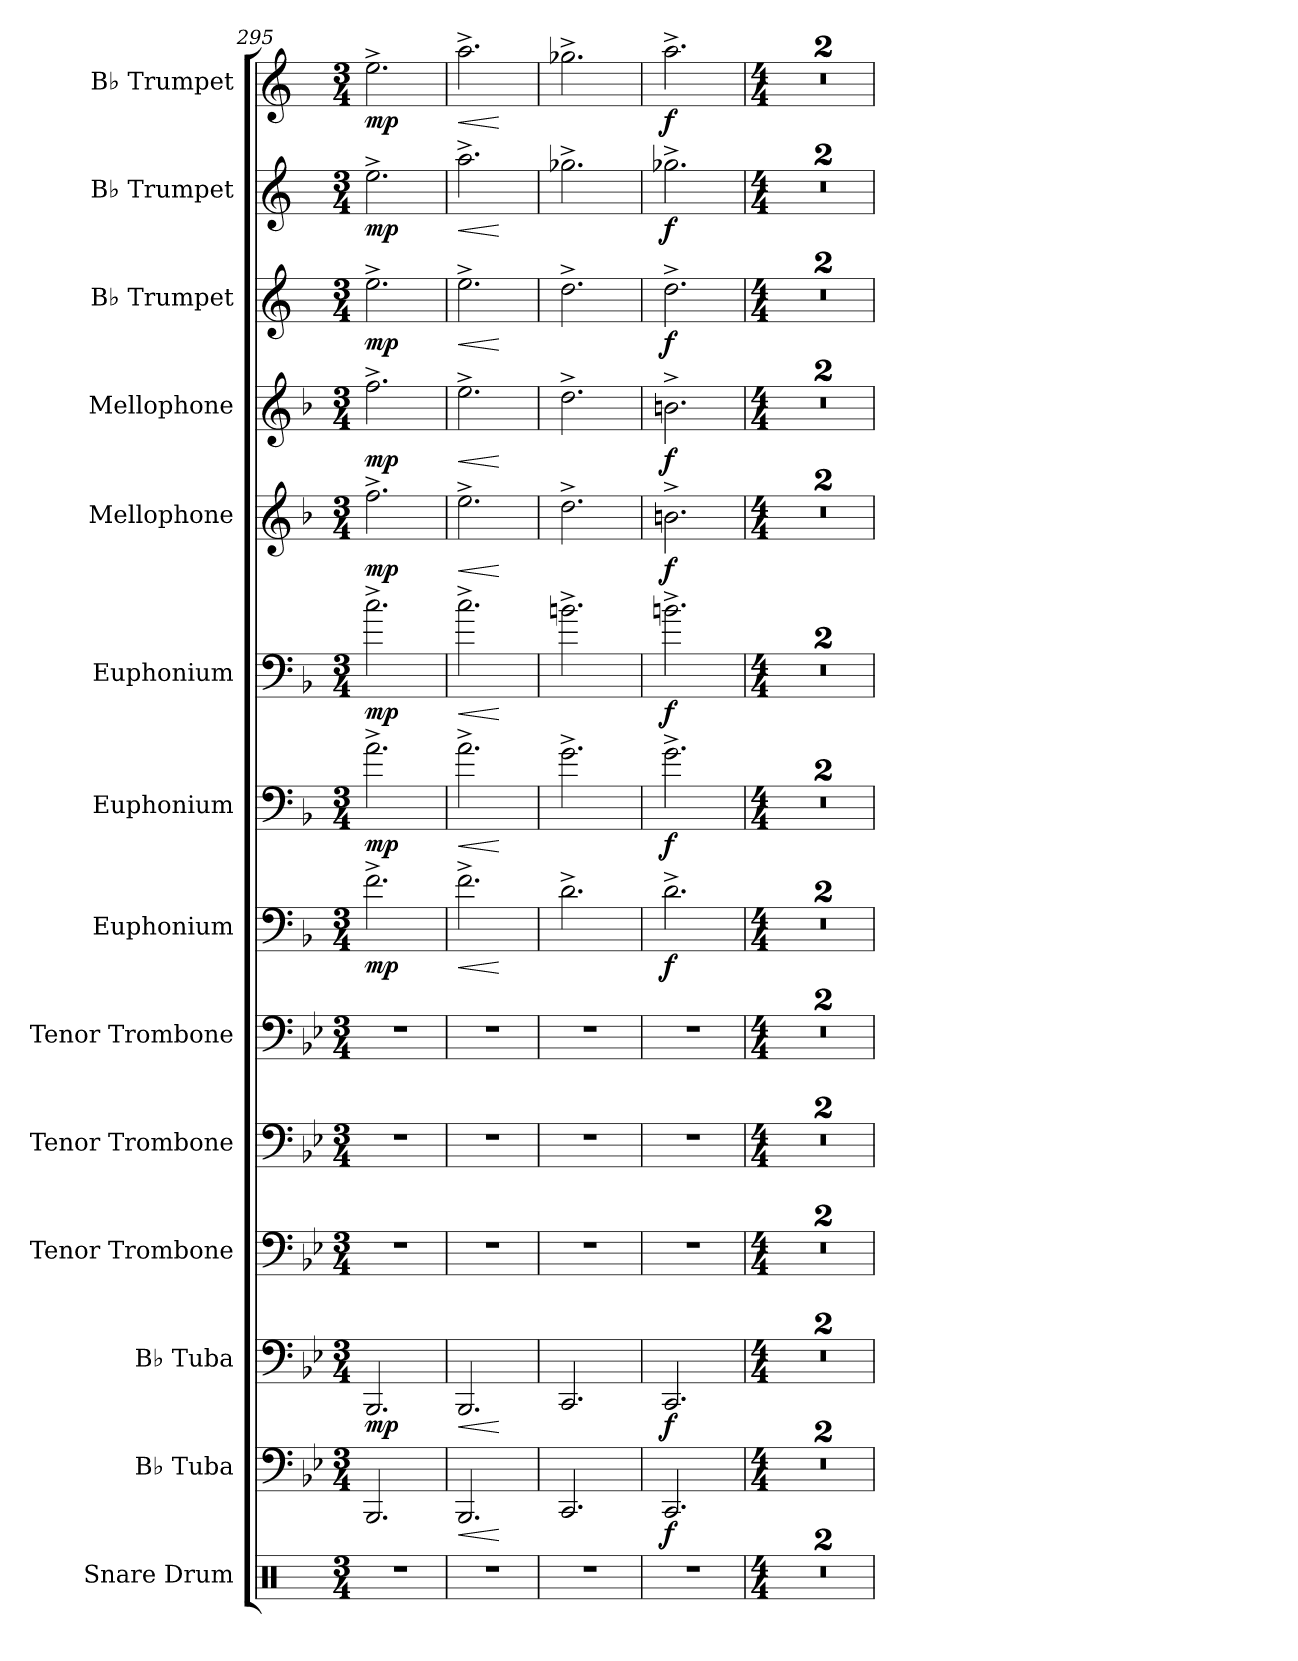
**kern	**kern	**dynam	**kern	**dynam	**kern	**kern	**kern	**kern	**dynam	**kern	**dynam	**kern	**dynam	**kern	**dynam	**kern	**dynam	**kern	**dynam	**kern	**dynam	**kern	**dynam
*part14	*part13	*part13	*part12	*part12	*part11	*part10	*part9	*part8	*part8	*part7	*part7	*part6	*part6	*part5	*part5	*part4	*part4	*part3	*part3	*part2	*part2	*part1	*part1
*staff14	*staff13	*staff13	*staff12	*staff12	*staff11	*staff10	*staff9	*staff8	*staff8	*staff7	*staff7	*staff6	*staff6	*staff5	*staff5	*staff4	*staff4	*staff3	*staff3	*staff2	*staff2	*staff1	*staff1
*I"Snare Drum	*I"B♭ Tuba	*	*I"B♭ Tuba	*	*I"Tenor Trombone	*I"Tenor Trombone	*I"Tenor Trombone	*I"Euphonium	*	*I"Euphonium	*	*I"Euphonium	*	*I"Mellophone	*	*I"Mellophone	*	*I"B♭ Trumpet	*	*I"B♭ Trumpet	*	*I"B♭ Trumpet	*
*I'SD	*I'B♭ Tu.	*	*I'B♭ Tu.	*	*I'T. Tbn.	*I'T. Tbn.	*I'T. Tbn.	*I'Euph.	*	*I'Euph.	*	*I'Euph.	*	*I'Mph.	*	*I'Mph.	*	*I'B♭ Tpt.	*	*I'B♭ Tpt.	*	*I'B♭ Tpt.	*
*clefX	*clefF4	*	*clefF4	*	*clefF4	*clefF4	*clefF4	*clefF4	*	*clefF4	*	*clefF4	*	*clefG2	*	*clefG2	*	*clefG2	*	*clefG2	*	*clefG2	*
*	*	*	*	*	*	*	*	*ITrd4c7	*	*ITrd4c7	*	*ITrd4c7	*	*ITrd4c7	*	*ITrd4c7	*	*ITrd1c2	*	*ITrd1c2	*	*ITrd1c2	*
*k[]	*k[b-e-]	*	*k[b-e-]	*	*k[b-e-]	*k[b-e-]	*k[b-e-]	*k[b-e-]	*	*k[b-e-]	*	*k[b-e-]	*	*k[b-e-]	*	*k[b-e-]	*	*k[b-e-]	*	*k[b-e-]	*	*k[b-e-]	*
*M3/4	*M3/4	*	*M3/4	*	*M3/4	*M3/4	*M3/4	*M3/4	*	*M3/4	*	*M3/4	*	*M3/4	*	*M3/4	*	*M3/4	*	*M3/4	*	*M3/4	*
=295	=295	=295	=295	=295	=295	=295	=295	=295	=295	=295	=295	=295	=295	=295	=295	=295	=295	=295	=295	=295	=295	=295	=295
!	!	!LO:DY:b	!	!	!	!	!	!	!	!	!	!	!	!	!	!	!	!	!	!	!	!	!
!	!	!LO:DY:n=1:b	!	!LO:DY:b	!	!	!	!	!LO:DY:b	!	!LO:DY:b	!	!LO:DY:b	!	!LO:DY:b	!	!LO:DY:b	!	!LO:DY:b	!	!LO:DY:b	!	!LO:DY:b
2.r	2.BBB-/	mp mp	2.BBB-/	mp	2.r	2.r	2.r	2.B-^\	mp	2.d^\	mp	2.f^\	mp	2.b-^\	mp	2.b-^\	mp	2.dd^\	mp	2.dd^\	mp	2.dd^\	mp
=296	=296	=296	=296	=296	=296	=296	=296	=296	=296	=296	=296	=296	=296	=296	=296	=296	=296	=296	=296	=296	=296	=296	=296
!	!	!LO:HP:b	!	!LO:HP:b	!	!	!	!	!LO:HP:b	!	!LO:HP:b	!	!LO:HP:b	!	!LO:HP:b	!	!LO:HP:b	!	!LO:HP:b	!	!LO:HP:b	!	!LO:HP:b
2.r	2.BBB-/	<	2.BBB-/	<	2.r	2.r	2.r	2.B-^\	<	2.d^\	<	2.f^\	<	2.a^\	<	2.a^\	<	2.dd^\	<	2.gg^\	<	2.gg^\	<
.	.	[	.	[	.	.	.	.	[	.	[	.	[	.	[	.	[	.	[	.	[	.	[
=297	=297	=297	=297	=297	=297	=297	=297	=297	=297	=297	=297	=297	=297	=297	=297	=297	=297	=297	=297	=297	=297	=297	=297
2.r	2.CC/	.	2.CC/	.	2.r	2.r	2.r	2.G^\	.	2.c^\	.	2.en^\	.	2.g^\	.	2.g^\	.	2.cc^\	.	2.ff-X^\	.	2.ff-X^\	.
=298	=298	=298	=298	=298	=298	=298	=298	=298	=298	=298	=298	=298	=298	=298	=298	=298	=298	=298	=298	=298	=298	=298	=298
!	!	!LO:DY:b	!	!LO:DY:b	!	!	!	!	!LO:DY:b	!	!LO:DY:b	!	!LO:DY:b	!	!LO:DY:b	!	!LO:DY:b	!	!LO:DY:b	!	!LO:DY:b	!	!LO:DY:b
2.r	2.CC/	f	2.CC/	f	2.r	2.r	2.r	2.G^\	f	2.c^\	f	2.en^\	f	2.en^\	f	2.en^\	f	2.cc^\	f	2.ff-X^\	f	2.gg^\	f
=299	=299	=299	=299	=299	=299	=299	=299	=299	=299	=299	=299	=299	=299	=299	=299	=299	=299	=299	=299	=299	=299	=299	=299
*M4/4	*M4/4	*	*M4/4	*	*M4/4	*M4/4	*M4/4	*M4/4	*	*M4/4	*	*M4/4	*	*M4/4	*	*M4/4	*	*M4/4	*	*M4/4	*	*M4/4	*
1r	1r	.	1r	.	1r	1r	1r	1r	.	1r	.	1r	.	1r	.	1r	.	1r	.	1r	.	1r	.
=300	=300	=300	=300	=300	=300	=300	=300	=300	=300	=300	=300	=300	=300	=300	=300	=300	=300	=300	=300	=300	=300	=300	=300
1r	1r	.	1r	.	1r	1r	1r	1r	.	1r	.	1r	.	1r	.	1r	.	1r	.	1r	.	1r	.
=	=	=	=	=	=	=	=	=	=	=	=	=	=	=	=	=	=	=	=	=	=	=	=
*-	*-	*-	*-	*-	*-	*-	*-	*-	*-	*-	*-	*-	*-	*-	*-	*-	*-	*-	*-	*-	*-	*-	*-
